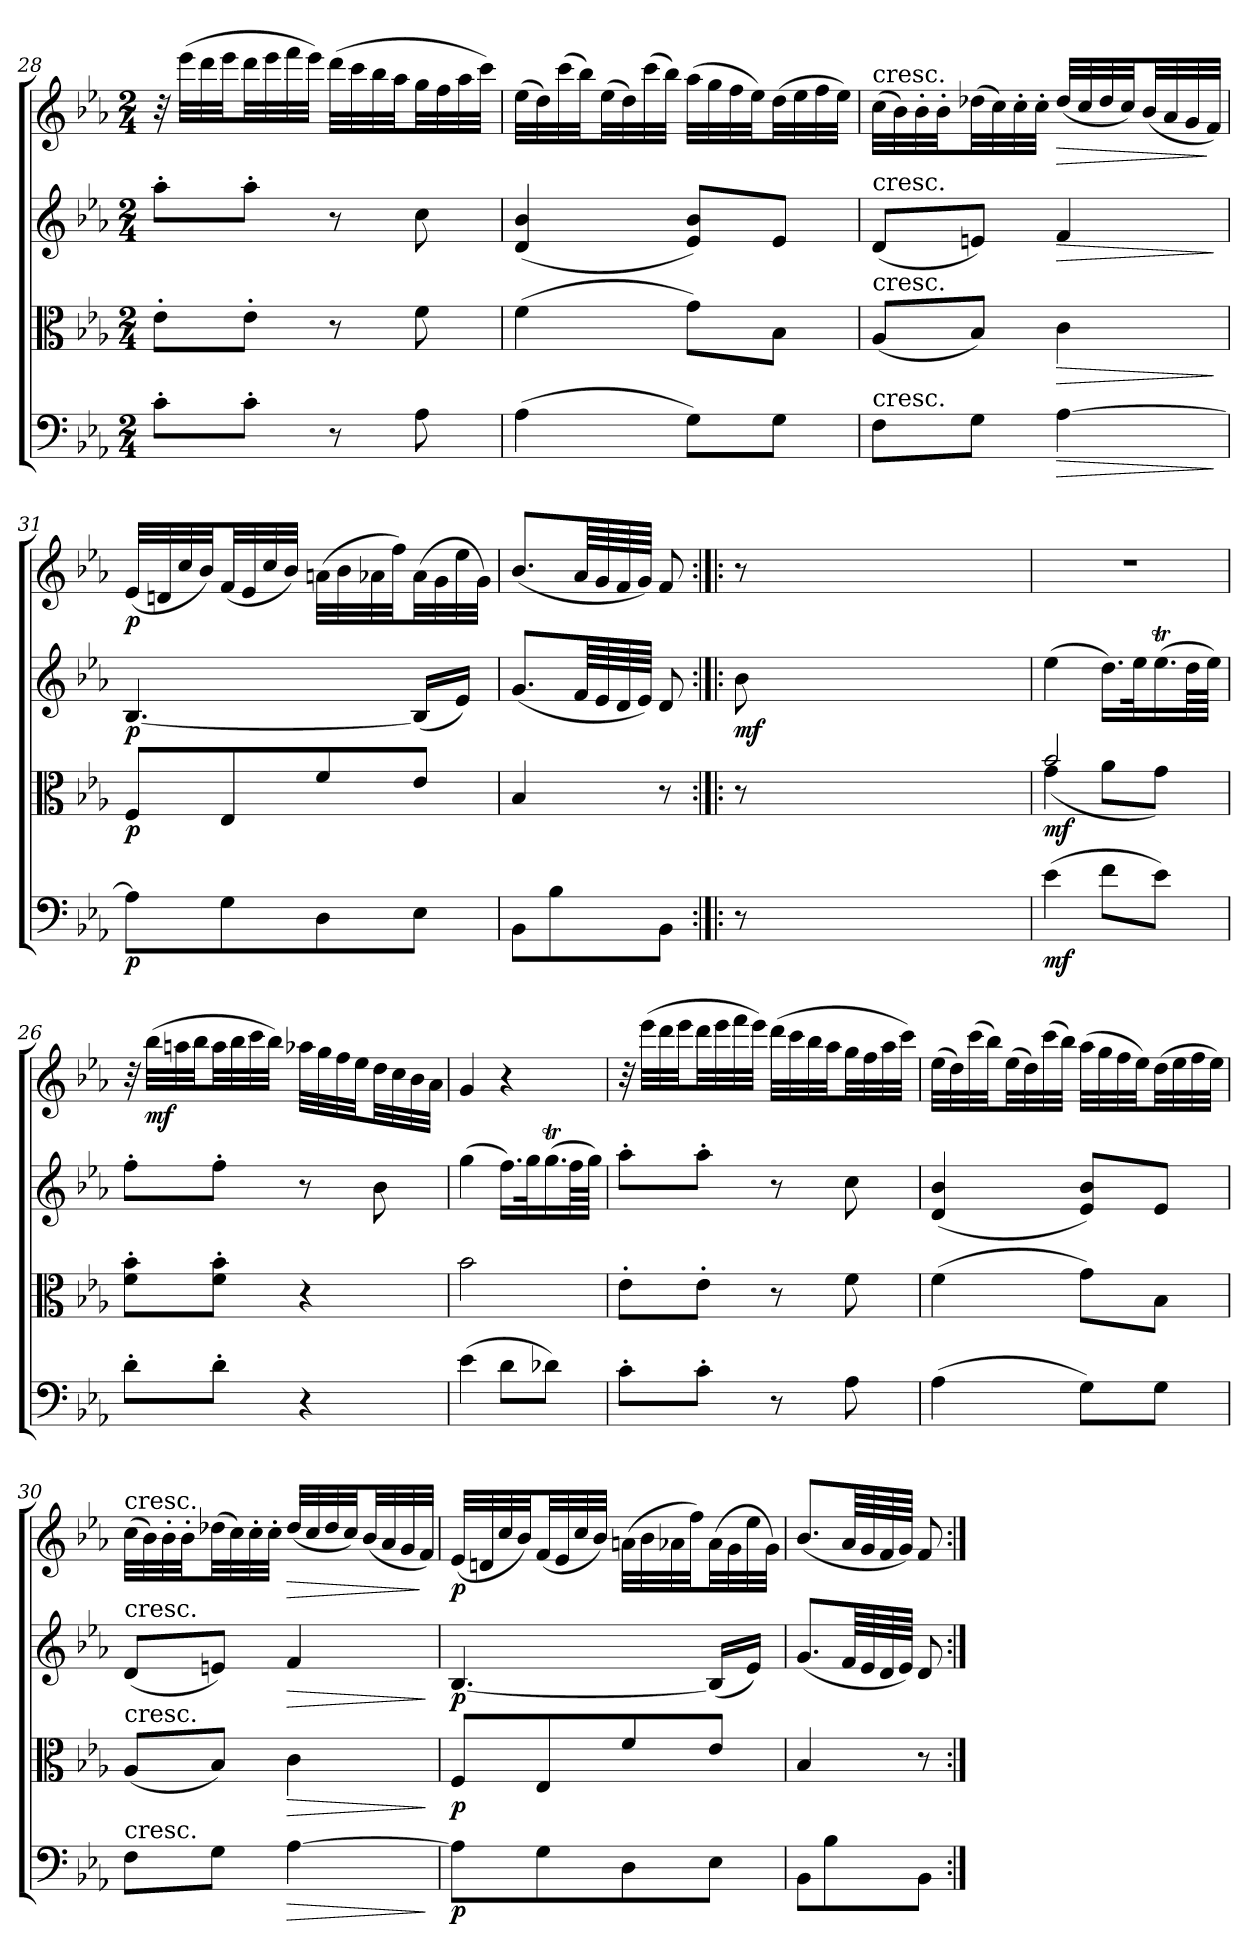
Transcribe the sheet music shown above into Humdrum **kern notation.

**kern	**dynam	**kern	**dynam	**kern	**dynam	**kern	**dynam
*part4	*part4	*part3	*part3	*part2	*part2	*part1	*part1
*staff4	*staff4	*staff3	*staff3	*staff2	*staff2	*staff1	*staff1
*clefF4	*	*clefC3	*	*clefG2	*	*clefG2	*
*k[b-e-a-]	*	*k[b-e-a-]	*	*k[b-e-a-]	*	*k[b-e-a-]	*
*E-:	*	*E-:	*	*E-:	*	*E-:	*
*M2/4	*	*M2/4	*	*M2/4	*	*M2/4	*
=28	=28	=28	=28	=28	=28	=28	=28
8c'\L	.	8e-'\L	.	8aa-'\L	.	32r	.
.	.	.	.	.	.	(32eee-\LLL	.
.	.	.	.	.	.	32ddd\	.
.	.	.	.	.	.	32eee-\JJ	.
8c'\J	.	8e-'\J	.	8aa-'\J	.	32ddd\LL	.
.	.	.	.	.	.	32eee-\	.
.	.	.	.	.	.	32fff\	.
.	.	.	.	.	.	32eee-\JJJ)	.
8r	.	8r	.	8r	.	(32ddd\LLL	.
.	.	.	.	.	.	32ccc\	.
.	.	.	.	.	.	32bb-\	.
.	.	.	.	.	.	32aa-\JJ	.
8A-\	.	8f\	.	8cc\	.	32gg\LL	.
.	.	.	.	.	.	32ff\	.
.	.	.	.	.	.	32aa-\	.
.	.	.	.	.	.	32ccc\JJJ)	.
=29	=29	=29	=29	=29	=29	=29	=29
(4A-\	.	(4f\	.	(4d/ 4b-/	.	(32ee-\LLL	.
.	.	.	.	.	.	32dd\)	.
.	.	.	.	.	.	(32ccc\	.
.	.	.	.	.	.	32bb-\JJ)	.
.	.	.	.	.	.	(32ee-\LL	.
.	.	.	.	.	.	32dd\)	.
.	.	.	.	.	.	(32ccc\	.
.	.	.	.	.	.	32bb-\JJJ)	.
8G\L)	.	8g\L)	.	8e-/ 8b-/L)	.	(32aa-\LLL	.
.	.	.	.	.	.	32gg\	.
.	.	.	.	.	.	32ff\	.
.	.	.	.	.	.	32ee-\JJ)	.
8G\J	.	8B-\J	.	8e-/J	.	(32dd\LL	.
.	.	.	.	.	.	32ee-\	.
.	.	.	.	.	.	32ff\	.
.	.	.	.	.	.	32ee-\JJJ)	.
=30	=30	=30	=30	=30	=30	=30	=30
!	!	!	!	!	!	!LO:TX:t=cresc.	!
!	!	!	!	!LO:TX:t=cresc.	!	!	!
!	!	!LO:TX:t=cresc.	!	!	!	!	!
!LO:TX:t=cresc.	!	!	!	!	!	!	!
8F\L	.	(8A-/L	.	(8d/L	.	(32cc\LLL	.
.	.	.	.	.	.	32b-\)	.
.	.	.	.	.	.	32b-'\	.
.	.	.	.	.	.	32b-'\JJ	.
8G\J	.	8B-/J)	.	8en/J)	.	(32dd-X\LL	.
.	.	.	.	.	.	32cc\)	.
.	.	.	.	.	.	32cc'\	.
.	.	.	.	.	.	32cc'\JJJ	.
!	!LO:HP:b	!	!LO:HP:b	!	!LO:HP:b	!	!LO:HP:b
[4A-\	>	4c\	>	4f/	>	(32dd-/LLL	>
.	.	.	.	.	.	32cc/	.
.	.	.	.	.	.	32dd-/	.
.	.	.	.	.	.	32cc/JJ)	.
.	.	.	.	.	.	(32b-/LL	.
.	.	.	.	.	.	32a-/	.
.	.	.	.	.	.	32g/	.
.	.	.	.	.	.	32f/JJJ)	]
.	]	.	]	.	]	.	.
=31	=31	=31	=31	=31	=31	=31	=31
8A-\L]	p	8F/L	p	[4.B-/	p	(32e-/LLL	p
.	.	.	.	.	.	32dn/	.
.	.	.	.	.	.	32cc/	.
.	.	.	.	.	.	32b-/JJ)	.
8G\	.	8E-/	.	.	.	(32f/LL	.
.	.	.	.	.	.	32e-/	.
.	.	.	.	.	.	32cc/	.
.	.	.	.	.	.	32b-/JJJ)	.
8D\	.	8f/	.	.	.	(32an\LLL	.
.	.	.	.	.	.	32b-\	.
.	.	.	.	.	.	32a-X\	.
.	.	.	.	.	.	32ff\JJ)	.
8E-\J	.	8e-/J	.	(16B-/LL]	.	(32a-\LL	.
.	.	.	.	.	.	32g\	.
.	.	.	.	16e-/JJ)	.	32ee-\	.
.	.	.	.	.	.	32g\JJJ)	.
=32	=32	=32	=32	=32	=32	=32	=32
8BB-\L	.	4B-/	.	(8.g/L	.	(8.b-/L	.
8B-\	.	.	.	.	.	.	.
.	.	.	.	64f/LLL	.	64a-/LLL	.
.	.	.	.	64e-/	.	64g/	.
.	.	.	.	64d/	.	64f/	.
.	.	.	.	64e-/JJJJ)	.	64g/JJJJ)	.
8BB-\J	.	8r	.	8d/	.	8f/	.
=:|!|:	=:|!|:	=:|!|:	=:|!|:	=:|!|:	=:|!|:	=:|!|:	=:|!|:
8r	.	8r	.	8b-\	mf	8r	.
64ryy	.	64ryy	.	64ryy	.	64ryy	.
64ryy	.	64ryy	.	64ryy	.	64ryy	.
64ryy	.	64ryy	.	64ryy	.	64ryy	.
64ryy	.	64ryy	.	64ryy	.	64ryy	.
64ryy	.	64ryy	.	64ryy	.	64ryy	.
64ryy	.	64ryy	.	64ryy	.	64ryy	.
64ryy	.	64ryy	.	64ryy	.	64ryy	.
64ryy	.	64ryy	.	64ryy	.	64ryy	.
64ryy	.	64ryy	.	64ryy	.	64ryy	.
64ryy	.	64ryy	.	64ryy	.	64ryy	.
64ryy	.	64ryy	.	64ryy	.	64ryy	.
64ryy	.	64ryy	.	64ryy	.	64ryy	.
64ryy	.	64ryy	.	64ryy	.	64ryy	.
64ryy	.	64ryy	.	64ryy	.	64ryy	.
64ryy	.	64ryy	.	64ryy	.	64ryy	.
64ryy	.	64ryy	.	64ryy	.	64ryy	.
64ryy	.	64ryy	.	64ryy	.	64ryy	.
64ryy	.	64ryy	.	64ryy	.	64ryy	.
64ryy	.	64ryy	.	64ryy	.	64ryy	.
64ryy	.	64ryy	.	64ryy	.	64ryy	.
64ryy	.	64ryy	.	64ryy	.	64ryy	.
64ryy	.	64ryy	.	64ryy	.	64ryy	.
64ryy	.	64ryy	.	64ryy	.	64ryy	.
64ryy	.	64ryy	.	64ryy	.	64ryy	.
=25	=25	=25	=25	=25	=25	=25	=25
*	*	*^	*	*	*	*	*
(4e-\	mf	2b-/	(4g\	mf	(4ee-\	.	2r	.
8f\L	.	.	8a-\L	.	16.dd\LL)	.	.	.
.	.	.	.	.	32ee-\K	.	.	.
8e-\J)	.	.	8g\J)	.	(16.ee-T\	.	.	.
.	.	.	.	.	64dd\LL	.	.	.
.	.	.	.	.	64ee-\JJJJ)	.	.	.
*	*	*v	*v	*	*	*	*	*
=26	=26	=26	=26	=26	=26	=26	=26
8d'\L	.	8f'\ 8b-'\L	.	8ff'\L	.	32r	.
.	.	.	.	.	.	(32bb-\LLL	mf
.	.	.	.	.	.	32aan\	.
.	.	.	.	.	.	32bb-\JJ	.
8d'\J	.	8f'\ 8b-'\J	.	8ff'\J	.	32aa\LL	.
.	.	.	.	.	.	32bb-\	.
.	.	.	.	.	.	32ccc\	.
.	.	.	.	.	.	32bb-\JJJ)	.
4r	.	4r	.	8r	.	32aa-X\LLL	.
.	.	.	.	.	.	32gg\	.
.	.	.	.	.	.	32ff\	.
.	.	.	.	.	.	32ee-\JJ	.
.	.	.	.	8b-\	.	32dd\LL	.
.	.	.	.	.	.	32cc\	.
.	.	.	.	.	.	32b-\	.
.	.	.	.	.	.	32a-\JJJ	.
=27	=27	=27	=27	=27	=27	=27	=27
(4e-\	.	2b-\	.	(4gg\	.	4g/	.
8d\L	.	.	.	16.ff\LL)	.	4r	.
.	.	.	.	32gg\K	.	.	.
8d-X\J)	.	.	.	(16.ggt\	.	.	.
.	.	.	.	64ff\LL	.	.	.
.	.	.	.	64gg\JJJJ)	.	.	.
=28	=28	=28	=28	=28	=28	=28	=28
8c'\L	.	8e-'\L	.	8aa-'\L	.	32r	.
.	.	.	.	.	.	(32eee-\LLL	.
.	.	.	.	.	.	32ddd\	.
.	.	.	.	.	.	32eee-\JJ	.
8c'\J	.	8e-'\J	.	8aa-'\J	.	32ddd\LL	.
.	.	.	.	.	.	32eee-\	.
.	.	.	.	.	.	32fff\	.
.	.	.	.	.	.	32eee-\JJJ)	.
8r	.	8r	.	8r	.	(32ddd\LLL	.
.	.	.	.	.	.	32ccc\	.
.	.	.	.	.	.	32bb-\	.
.	.	.	.	.	.	32aa-\JJ	.
8A-\	.	8f\	.	8cc\	.	32gg\LL	.
.	.	.	.	.	.	32ff\	.
.	.	.	.	.	.	32aa-\	.
.	.	.	.	.	.	32ccc\JJJ)	.
=29	=29	=29	=29	=29	=29	=29	=29
(4A-\	.	(4f\	.	(4d/ 4b-/	.	(32ee-\LLL	.
.	.	.	.	.	.	32dd\)	.
.	.	.	.	.	.	(32ccc\	.
.	.	.	.	.	.	32bb-\JJ)	.
.	.	.	.	.	.	(32ee-\LL	.
.	.	.	.	.	.	32dd\)	.
.	.	.	.	.	.	(32ccc\	.
.	.	.	.	.	.	32bb-\JJJ)	.
8G\L)	.	8g\L)	.	8e-/ 8b-/L)	.	(32aa-\LLL	.
.	.	.	.	.	.	32gg\	.
.	.	.	.	.	.	32ff\	.
.	.	.	.	.	.	32ee-\JJ)	.
8G\J	.	8B-\J	.	8e-/J	.	(32dd\LL	.
.	.	.	.	.	.	32ee-\	.
.	.	.	.	.	.	32ff\	.
.	.	.	.	.	.	32ee-\JJJ)	.
=30	=30	=30	=30	=30	=30	=30	=30
!	!	!	!	!	!	!LO:TX:t=cresc.	!
!	!	!	!	!LO:TX:t=cresc.	!	!	!
!	!	!LO:TX:t=cresc.	!	!	!	!	!
!LO:TX:t=cresc.	!	!	!	!	!	!	!
8F\L	.	(8A-/L	.	(8d/L	.	(32cc\LLL	.
.	.	.	.	.	.	32b-\)	.
.	.	.	.	.	.	32b-'\	.
.	.	.	.	.	.	32b-'\JJ	.
8G\J	.	8B-/J)	.	8en/J)	.	(32dd-X\LL	.
.	.	.	.	.	.	32cc\)	.
.	.	.	.	.	.	32cc'\	.
.	.	.	.	.	.	32cc'\JJJ	.
!	!LO:HP:b	!	!LO:HP:b	!	!LO:HP:b	!	!LO:HP:b
[4A-\	>	4c\	>	4f/	>	(32dd-/LLL	>
.	.	.	.	.	.	32cc/	.
.	.	.	.	.	.	32dd-/	.
.	.	.	.	.	.	32cc/JJ)	.
.	.	.	.	.	.	(32b-/LL	.
.	.	.	.	.	.	32a-/	.
.	.	.	.	.	.	32g/	.
.	.	.	.	.	.	32f/JJJ)	]
.	]	.	]	.	]	.	.
=31	=31	=31	=31	=31	=31	=31	=31
8A-\L]	p	8F/L	p	[4.B-/	p	(32e-/LLL	p
.	.	.	.	.	.	32dn/	.
.	.	.	.	.	.	32cc/	.
.	.	.	.	.	.	32b-/JJ)	.
8G\	.	8E-/	.	.	.	(32f/LL	.
.	.	.	.	.	.	32e-/	.
.	.	.	.	.	.	32cc/	.
.	.	.	.	.	.	32b-/JJJ)	.
8D\	.	8f/	.	.	.	(32an\LLL	.
.	.	.	.	.	.	32b-\	.
.	.	.	.	.	.	32a-X\	.
.	.	.	.	.	.	32ff\JJ)	.
8E-\J	.	8e-/J	.	(16B-/LL]	.	(32a-\LL	.
.	.	.	.	.	.	32g\	.
.	.	.	.	16e-/JJ)	.	32ee-\	.
.	.	.	.	.	.	32g\JJJ)	.
=32	=32	=32	=32	=32	=32	=32	=32
8BB-\L	.	4B-/	.	(8.g/L	.	(8.b-/L	.
8B-\	.	.	.	.	.	.	.
.	.	.	.	64f/LLL	.	64a-/LLL	.
.	.	.	.	64e-/	.	64g/	.
.	.	.	.	64d/	.	64f/	.
.	.	.	.	64e-/JJJJ)	.	64g/JJJJ)	.
8BB-\J	.	8r	.	8d/	.	8f/	.
=:|!	=:|!	=:|!	=:|!	=:|!	=:|!	=:|!	=:|!
*-	*-	*-	*-	*-	*-	*-	*-
